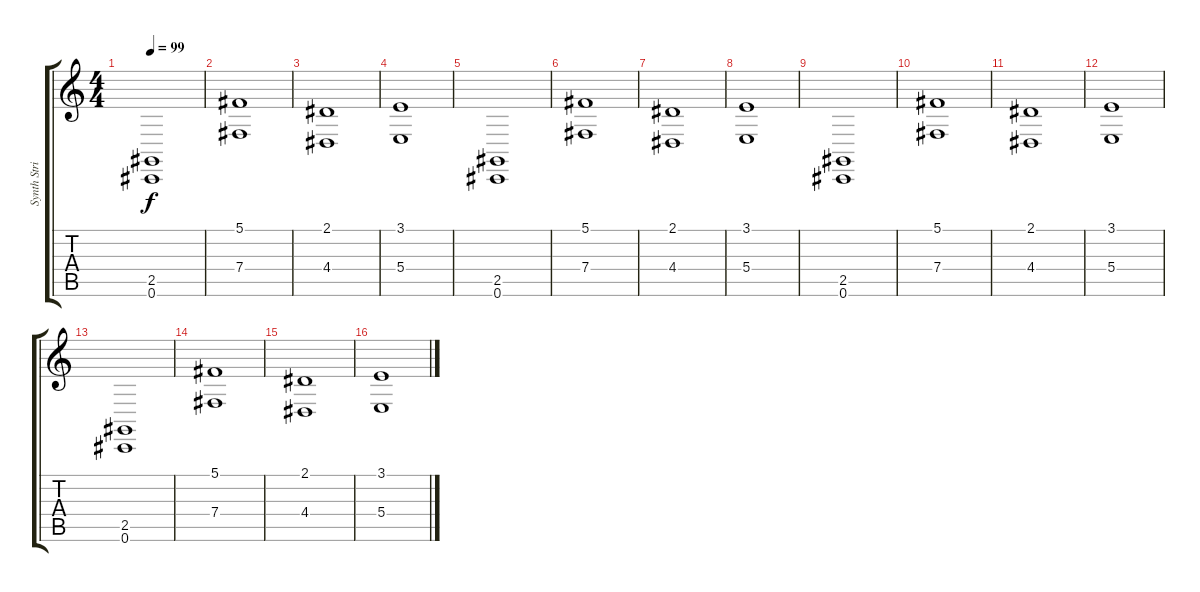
\track ("Synth Strings" "Synth Stri") {instrument synthstrings1}
\staff {score tabs}
\tuning (Db4 Ab3 E3 B2 Gb2 Db2) {hide}
\ts (4 4)
\tempo 99
\clef g2
\ks c
(2.5 0.6).1{dy f} |
(5.1 7.4).1 |
(2.1 4.4).1 |
(3.1 5.4).1 |
(2.5 0.6).1 |
(5.1 7.4).1 |
(2.1 4.4).1 |
(3.1 5.4).1 |
(2.5 0.6).1 |
(5.1 7.4).1 |
(2.1 4.4).1 |
(3.1 5.4).1 |
(2.5 0.6).1 |
(5.1 7.4).1 |
(2.1 4.4).1 |
(3.1 5.4).1
